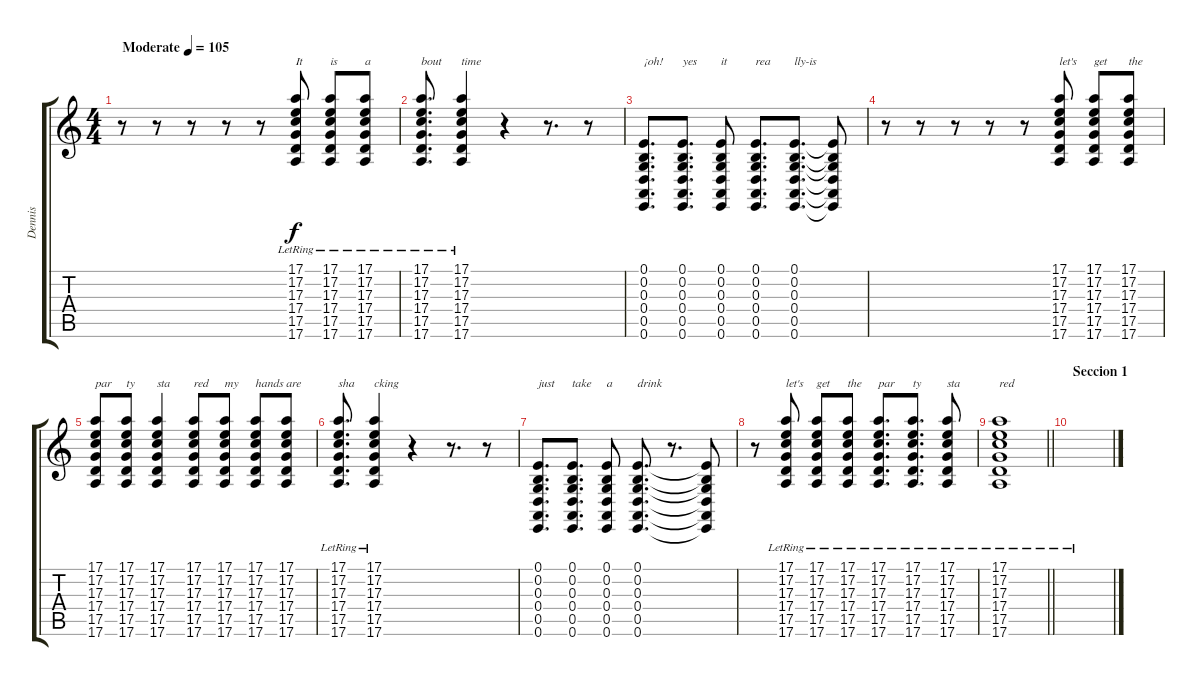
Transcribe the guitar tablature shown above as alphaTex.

\track ("Dennis" "Dennis") {instrument gunshot}
\staff {score tabs}
\tuning (E4 B3 G3 D3 A2 E2) {hide}
\ts (4 4)
\tempo (105 "Moderate")
\clef g2
\ks c
r.8{dy f instrument gunshot} r.8 r.8 r.8 r.8 (17.1{lr} 17.2{lr} 17.3{lr} 17.4{lr} 17.5{lr} 17.6{lr}).8{txt "It"} (17.1{lr} 17.2{lr} 17.3{lr} 17.4{lr} 17.5{lr} 17.6{lr}).8{txt "is"} (17.1{lr} 17.2{lr} 17.3{lr} 17.4{lr} 17.5{lr} 17.6{lr}).8{txt "a"} |
(17.1{lr} 17.2{lr} 17.3{lr} 17.4{lr} 17.5{lr} 17.6{lr}).8{d txt "bout"} (17.1{lr} 17.2{lr} 17.3{lr} 17.4{lr} 17.5{lr} 17.6{lr}).4{txt "time"} r.4 r.8{d} r.8 |
(0.1 0.2 0.3 0.4 0.5 0.6).8{d txt "¡oh!"} (0.1 0.2 0.3 0.4 0.5 0.6).8{d txt "yes"} (0.1 0.2 0.3 0.4 0.5 0.6).8{txt "it"} (0.1 0.2 0.3 0.4 0.5 0.6).8{d txt "rea"} (0.1 0.2 0.3 0.4 0.5 0.6).8{d txt "lly-is"} (0.1{t} 0.2{t} 0.3{t} 0.4{t} 0.5{t} 0.6{t}).8 |
r.8 r.8 r.8 r.8 r.8 (17.1 17.2 17.3 17.4 17.5 17.6).8{txt "let's"} (17.1 17.2 17.3 17.4 17.5 17.6).8{txt "get"} (17.1 17.2 17.3 17.4 17.5 17.6).8{txt "the"} |
(17.1 17.2 17.3 17.4 17.5 17.6).8{txt "par"} (17.1 17.2 17.3 17.4 17.5 17.6).8{txt "ty"} (17.1 17.2 17.3 17.4 17.5 17.6).4{txt "sta"} (17.1 17.2 17.3 17.4 17.5 17.6).8{txt "red"} (17.1 17.2 17.3 17.4 17.5 17.6).8{txt "my"} (17.1 17.2 17.3 17.4 17.5 17.6).8{txt "hands"} (17.1 17.2 17.3 17.4 17.5 17.6).8{txt "are"} |
(17.1{lr} 17.2{lr} 17.3{lr} 17.4{lr} 17.5{lr} 17.6{lr}).8{d txt "sha"} (17.1{lr} 17.2{lr} 17.3{lr} 17.4{lr} 17.5{lr} 17.6{lr}).4{txt "cking"} r.4 r.8{d} r.8 |
(0.1 0.2 0.3 0.4 0.5 0.6).8{d txt "just"} (0.1 0.2 0.3 0.4 0.5 0.6).8{d txt "take"} (0.1 0.2 0.3 0.4 0.5 0.6).8{txt "a"} (0.1 0.2 0.3 0.4 0.5 0.6).8{d txt "drink"} r.8{d} (0.1{t} 0.2{t} 0.3{t} 0.4{t} 0.5{t} 0.6{t}).8 |
r.8 (17.1{lr} 17.2{lr} 17.3{lr} 17.4{lr} 17.5{lr} 17.6{lr}).8{txt "let's"} (17.1{lr} 17.2{lr} 17.3{lr} 17.4{lr} 17.5{lr} 17.6{lr}).8{txt "get"} (17.1{lr} 17.2{lr} 17.3{lr} 17.4{lr} 17.5{lr} 17.6{lr}).8{txt "the"} (17.1{lr} 17.2{lr} 17.3{lr} 17.4{lr} 17.5{lr} 17.6{lr}).8{d txt "par"} (17.1{lr} 17.2{lr} 17.3{lr} 17.4{lr} 17.5{lr} 17.6{lr}).8{d txt "ty"} (17.1{lr} 17.2{lr} 17.3{lr} 17.4{lr} 17.5{lr} 17.6{lr}).8{txt "sta"} |
\barLineRight lightlight
(17.1{lr} 17.2{lr} 17.3{lr} 17.4{lr} 17.5{lr} 17.6{lr}).1{txt "red"} |
\section ("" "Seccion 1")
